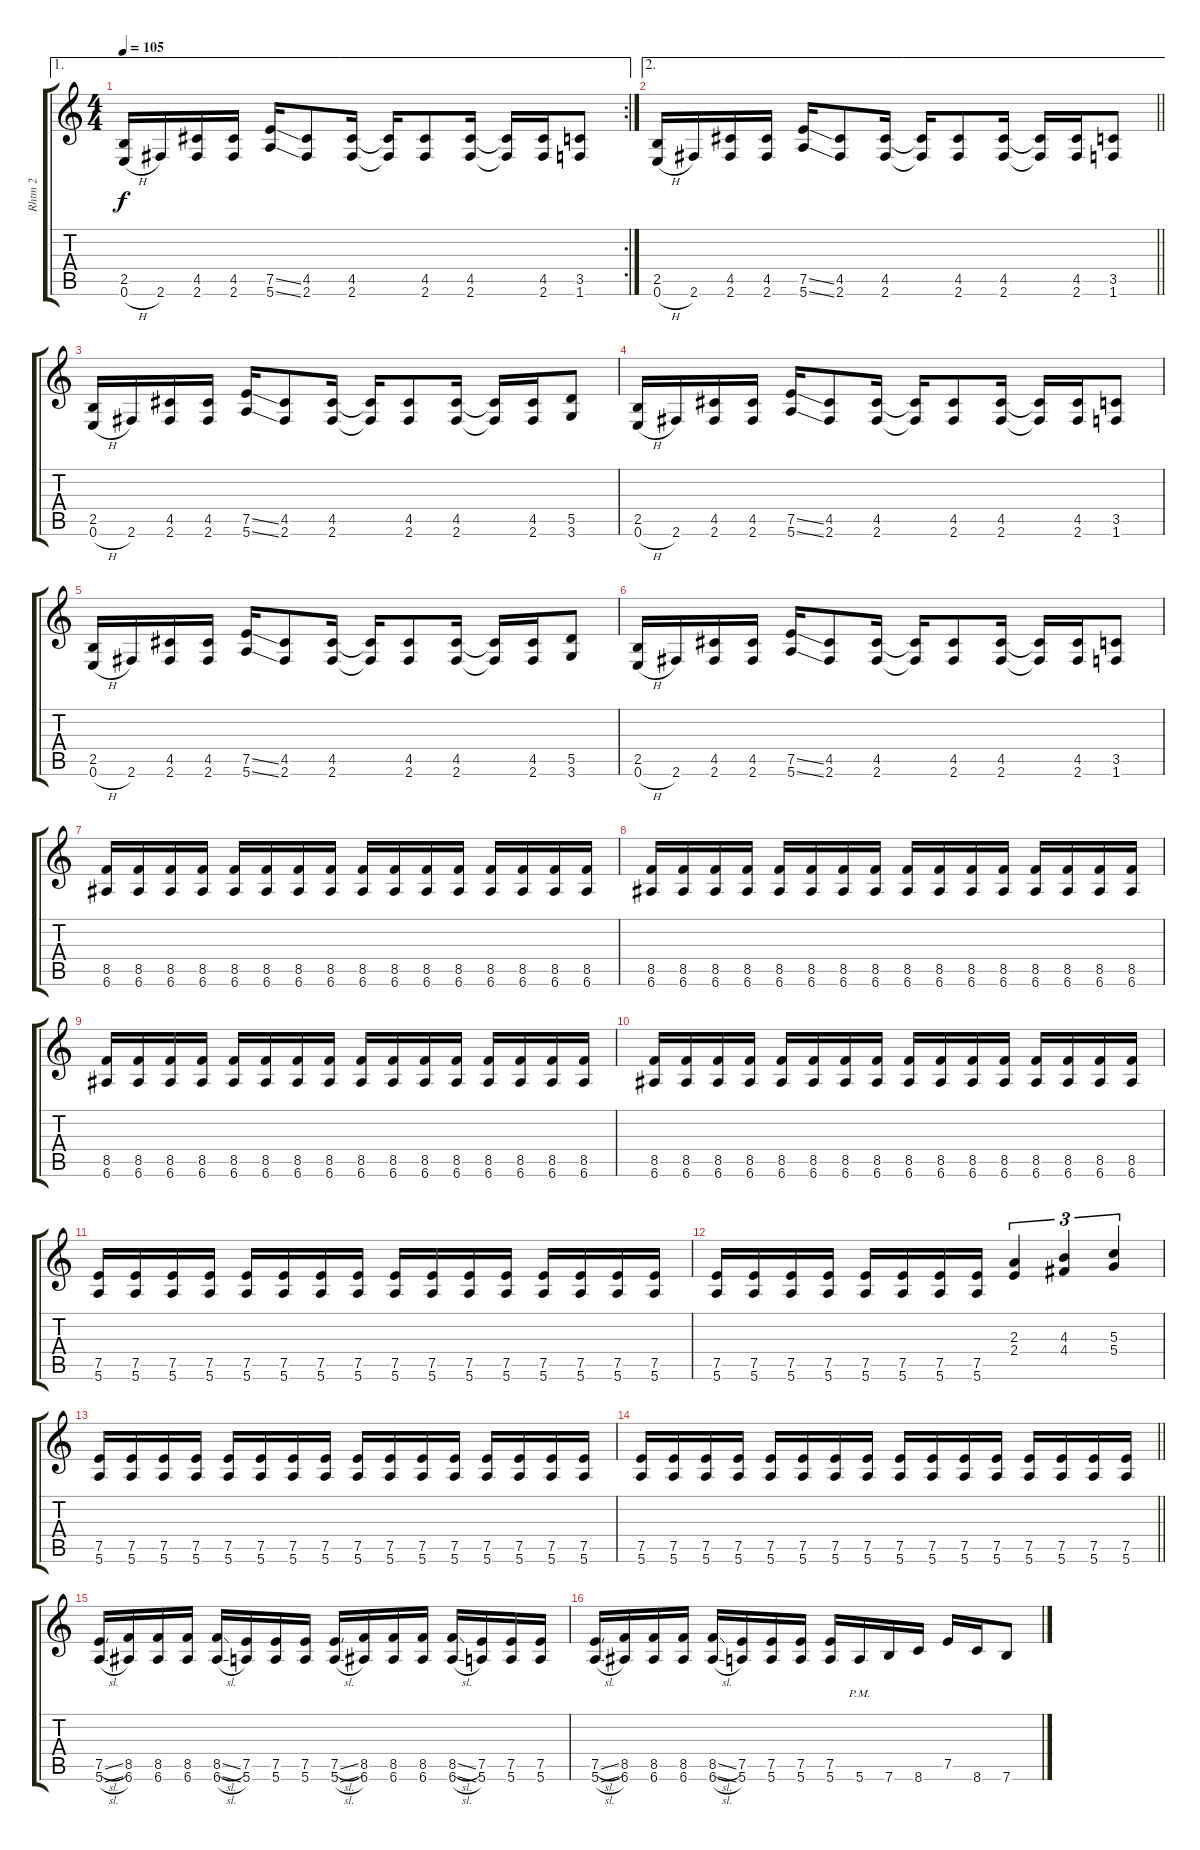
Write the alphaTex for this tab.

\track ("Rhtm 2" "Rhtm 2") {instrument distortionguitar}
\staff {score tabs}
\tuning (E4 B3 G3 D3 A2 E2) {hide}
\ae 1
\rc 2
\ts (4 4)
\tempo 105
\clef g2
\ks c
(2.5 0.6{h}).16{dy f} 2.6.16 (4.5 2.6).16 (4.5 2.6).16 (7.5{ss} 5.6{ss}).16 (4.5 2.6).8 (4.5 2.6).16 (4.5{t} 2.6{t}).16 (4.5 2.6).8 (4.5 2.6).16 (4.5{t} 2.6{t}).16 (4.5 2.6).16 (3.5 1.6).8 |
\ae 2
\barLineRight lightlight
(2.5 0.6{h}).16 2.6.16 (4.5 2.6).16 (4.5 2.6).16 (7.5{ss} 5.6{ss}).16 (4.5 2.6).8 (4.5 2.6).16 (4.5{t} 2.6{t}).16 (4.5 2.6).8 (4.5 2.6).16 (4.5{t} 2.6{t}).16 (4.5 2.6).16 (3.5 1.6).8 |
(2.5 0.6{h}).16 2.6.16 (4.5 2.6).16 (4.5 2.6).16 (7.5{ss} 5.6{ss}).16 (4.5 2.6).8 (4.5 2.6).16 (4.5{t} 2.6{t}).16 (4.5 2.6).8 (4.5 2.6).16 (4.5{t} 2.6{t}).16 (4.5 2.6).16 (5.5 3.6).8 |
(2.5 0.6{h}).16 2.6.16 (4.5 2.6).16 (4.5 2.6).16 (7.5{ss} 5.6{ss}).16 (4.5 2.6).8 (4.5 2.6).16 (4.5{t} 2.6{t}).16 (4.5 2.6).8 (4.5 2.6).16 (4.5{t} 2.6{t}).16 (4.5 2.6).16 (3.5 1.6).8 |
(2.5 0.6{h}).16 2.6.16 (4.5 2.6).16 (4.5 2.6).16 (7.5{ss} 5.6{ss}).16 (4.5 2.6).8 (4.5 2.6).16 (4.5{t} 2.6{t}).16 (4.5 2.6).8 (4.5 2.6).16 (4.5{t} 2.6{t}).16 (4.5 2.6).16 (5.5 3.6).8 |
(2.5 0.6{h}).16 2.6.16 (4.5 2.6).16 (4.5 2.6).16 (7.5{ss} 5.6{ss}).16 (4.5 2.6).8 (4.5 2.6).16 (4.5{t} 2.6{t}).16 (4.5 2.6).8 (4.5 2.6).16 (4.5{t} 2.6{t}).16 (4.5 2.6).16 (3.5 1.6).8 |
(8.5 6.6).16 (8.5 6.6).16 (8.5 6.6).16 (8.5 6.6).16 (8.5 6.6).16 (8.5 6.6).16 (8.5 6.6).16 (8.5 6.6).16 (8.5 6.6).16 (8.5 6.6).16 (8.5 6.6).16 (8.5 6.6).16 (8.5 6.6).16 (8.5 6.6).16 (8.5 6.6).16 (8.5 6.6).16 |
(8.5 6.6).16 (8.5 6.6).16 (8.5 6.6).16 (8.5 6.6).16 (8.5 6.6).16 (8.5 6.6).16 (8.5 6.6).16 (8.5 6.6).16 (8.5 6.6).16 (8.5 6.6).16 (8.5 6.6).16 (8.5 6.6).16 (8.5 6.6).16 (8.5 6.6).16 (8.5 6.6).16 (8.5 6.6).16 |
(8.5 6.6).16 (8.5 6.6).16 (8.5 6.6).16 (8.5 6.6).16 (8.5 6.6).16 (8.5 6.6).16 (8.5 6.6).16 (8.5 6.6).16 (8.5 6.6).16 (8.5 6.6).16 (8.5 6.6).16 (8.5 6.6).16 (8.5 6.6).16 (8.5 6.6).16 (8.5 6.6).16 (8.5 6.6).16 |
(8.5 6.6).16 (8.5 6.6).16 (8.5 6.6).16 (8.5 6.6).16 (8.5 6.6).16 (8.5 6.6).16 (8.5 6.6).16 (8.5 6.6).16 (8.5 6.6).16 (8.5 6.6).16 (8.5 6.6).16 (8.5 6.6).16 (8.5 6.6).16 (8.5 6.6).16 (8.5 6.6).16 (8.5 6.6).16 |
(7.5 5.6).16 (7.5 5.6).16 (7.5 5.6).16 (7.5 5.6).16 (7.5 5.6).16 (7.5 5.6).16 (7.5 5.6).16 (7.5 5.6).16 (7.5 5.6).16 (7.5 5.6).16 (7.5 5.6).16 (7.5 5.6).16 (7.5 5.6).16 (7.5 5.6).16 (7.5 5.6).16 (7.5 5.6).16 |
(7.5 5.6).16 (7.5 5.6).16 (7.5 5.6).16 (7.5 5.6).16 (7.5 5.6).16 (7.5 5.6).16 (7.5 5.6).16 (7.5 5.6).16 (2.3 2.4).4{tu (3 2)} (4.3 4.4).4{tu (3 2)} (5.3 5.4).4{tu (3 2)} |
(7.5 5.6).16 (7.5 5.6).16 (7.5 5.6).16 (7.5 5.6).16 (7.5 5.6).16 (7.5 5.6).16 (7.5 5.6).16 (7.5 5.6).16 (7.5 5.6).16 (7.5 5.6).16 (7.5 5.6).16 (7.5 5.6).16 (7.5 5.6).16 (7.5 5.6).16 (7.5 5.6).16 (7.5 5.6).16 |
\barLineRight lightlight
(7.5 5.6).16 (7.5 5.6).16 (7.5 5.6).16 (7.5 5.6).16 (7.5 5.6).16 (7.5 5.6).16 (7.5 5.6).16 (7.5 5.6).16 (7.5 5.6).16 (7.5 5.6).16 (7.5 5.6).16 (7.5 5.6).16 (7.5 5.6).16 (7.5 5.6).16 (7.5 5.6).16 (7.5 5.6).16 |
(7.5{sl} 5.6{sl}).16 (8.5 6.6).16 (8.5 6.6).16 (8.5 6.6).16 (8.5{sl} 6.6{sl}).16 (7.5 5.6).16 (7.5 5.6).16 (7.5 5.6).16 (7.5{sl} 5.6{sl}).16 (8.5 6.6).16 (8.5 6.6).16 (8.5 6.6).16 (8.5{sl} 6.6{sl}).16 (7.5 5.6).16 (7.5 5.6).16 (7.5 5.6).16 |
(7.5{sl} 5.6{sl}).16 (8.5 6.6).16 (8.5 6.6).16 (8.5 6.6).16 (8.5{sl} 6.6{sl}).16 (7.5 5.6).16 (7.5 5.6).16 (7.5 5.6).16 (7.5 5.6).16 5.6{pm}.16 7.6.16 8.6.16 7.5.16 8.6.16 7.6.8
